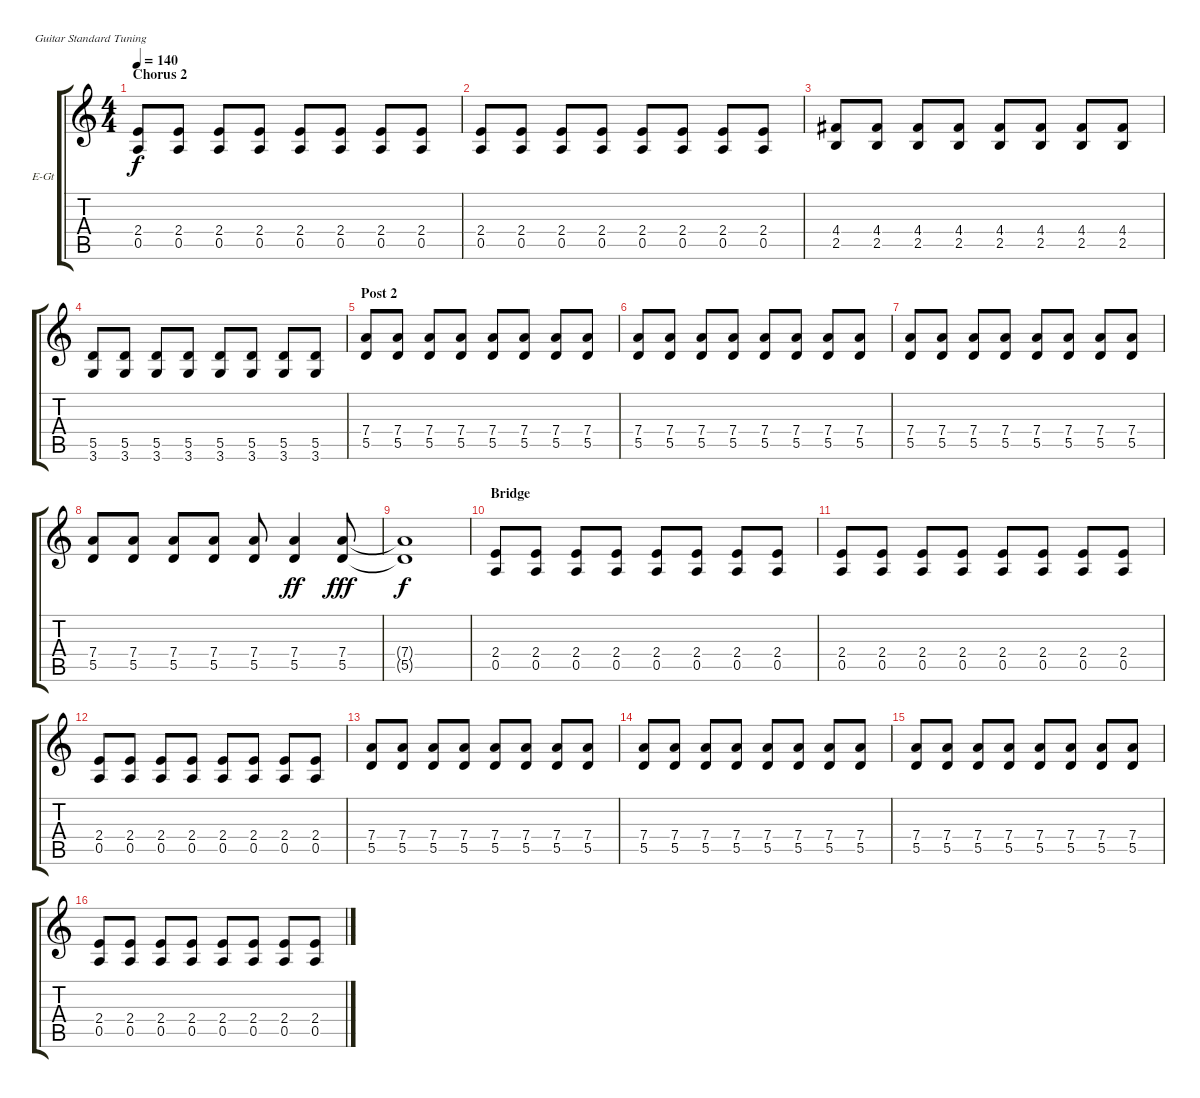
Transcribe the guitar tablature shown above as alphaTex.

\defaultSystemsLayout 4
\bracketExtendMode groupsimilarinstruments
\firstSystemTrackNameOrientation horizontal
\otherSystemsTrackNameOrientation horizontal
\track ("Electric Guitar" "E-Gt") {instrument overdrivenguitar}
\staff {score tabs}
\tuning (E4 B3 G3 D3 A2 E2)
\ts (4 4)
\section ("" "Chorus 2")
\tempo 140
\clef g2
\ks c
(0.5 2.4).8{dy f} (0.5 2.4).8 (0.5 2.4).8 (0.5 2.4).8 (0.5 2.4).8 (0.5 2.4).8 (0.5 2.4).8 (0.5 2.4).8 |
(0.5 2.4).8 (0.5 2.4).8 (0.5 2.4).8 (0.5 2.4).8 (0.5 2.4).8 (0.5 2.4).8 (0.5 2.4).8 (0.5 2.4).8 |
(4.4 2.5).8 (4.4 2.5).8 (4.4 2.5).8 (4.4 2.5).8 (4.4 2.5).8 (4.4 2.5).8 (4.4 2.5).8 (4.4 2.5).8 |
(5.5 3.6).8 (5.5 3.6).8 (5.5 3.6).8 (5.5 3.6).8 (5.5 3.6).8 (5.5 3.6).8 (5.5 3.6).8 (5.5 3.6).8 |
\section ("" "Post 2")
(7.4 5.5).8 (7.4 5.5).8 (7.4 5.5).8 (7.4 5.5).8 (7.4 5.5).8 (7.4 5.5).8 (7.4 5.5).8 (7.4 5.5).8 |
(7.4 5.5).8 (7.4 5.5).8 (7.4 5.5).8 (7.4 5.5).8 (7.4 5.5).8 (7.4 5.5).8 (7.4 5.5).8 (7.4 5.5).8 |
(7.4 5.5).8 (7.4 5.5).8 (7.4 5.5).8 (7.4 5.5).8 (7.4 5.5).8 (7.4 5.5).8 (7.4 5.5).8 (7.4 5.5).8 |
(7.4 5.5).8 (7.4 5.5).8 (7.4 5.5).8 (7.4 5.5).8 (7.4 5.5).8 (7.4 5.5).4{dy ff} (7.4 5.5).8{dy fff} |
(7.4{t} 5.5{t}).1{dy f} |
\section ("" "Bridge")
(2.4 0.5).8 (2.4 0.5).8 (2.4 0.5).8 (2.4 0.5).8 (2.4 0.5).8 (2.4 0.5).8 (2.4 0.5).8 (2.4 0.5).8 |
(2.4 0.5).8 (2.4 0.5).8 (2.4 0.5).8 (2.4 0.5).8 (2.4 0.5).8 (2.4 0.5).8 (2.4 0.5).8 (2.4 0.5).8 |
(2.4 0.5).8 (2.4 0.5).8 (2.4 0.5).8 (2.4 0.5).8 (2.4 0.5).8 (2.4 0.5).8 (2.4 0.5).8 (2.4 0.5).8 |
(7.4 5.5).8 (7.4 5.5).8 (7.4 5.5).8 (7.4 5.5).8 (7.4 5.5).8 (7.4 5.5).8 (7.4 5.5).8 (7.4 5.5).8 |
(7.4 5.5).8 (7.4 5.5).8 (7.4 5.5).8 (7.4 5.5).8 (7.4 5.5).8 (7.4 5.5).8 (7.4 5.5).8 (7.4 5.5).8 |
(7.4 5.5).8 (7.4 5.5).8 (7.4 5.5).8 (7.4 5.5).8 (7.4 5.5).8 (7.4 5.5).8 (7.4 5.5).8 (7.4 5.5).8 |
(2.4 0.5).8 (2.4 0.5).8 (2.4 0.5).8 (2.4 0.5).8 (2.4 0.5).8 (2.4 0.5).8 (2.4 0.5).8 (2.4 0.5).8
